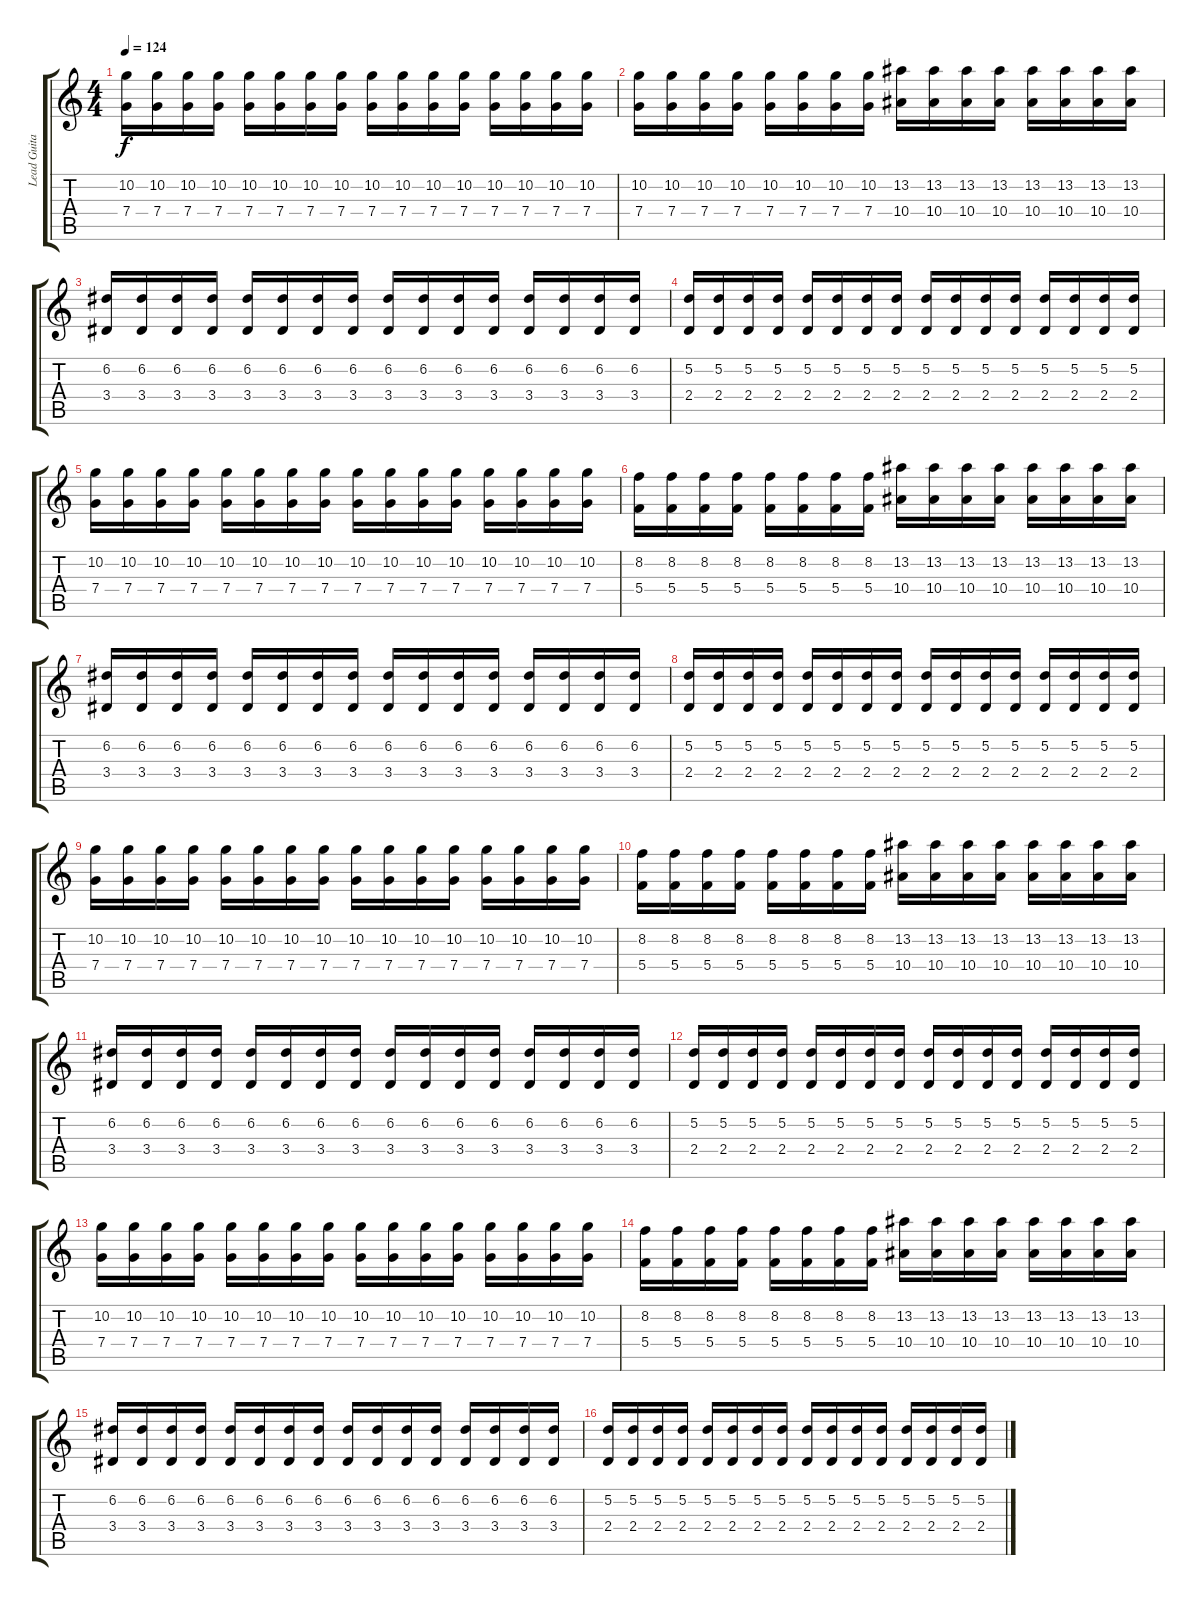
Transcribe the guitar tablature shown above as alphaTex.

\track ("Lead Guitar (Andi)" "Lead Guita") {instrument distortionguitar}
\staff {score tabs}
\tuning (D4 A3 F3 C3 G2 C2) {hide}
\ts (4 4)
\tempo 124
\clef g2
\ks c
(10.2 7.4).16{dy f} (10.2 7.4).16 (10.2 7.4).16 (10.2 7.4).16 (10.2 7.4).16 (10.2 7.4).16 (10.2 7.4).16 (10.2 7.4).16 (10.2 7.4).16 (10.2 7.4).16 (10.2 7.4).16 (10.2 7.4).16 (10.2 7.4).16 (10.2 7.4).16 (10.2 7.4).16 (10.2 7.4).16 |
(10.2 7.4).16 (10.2 7.4).16 (10.2 7.4).16 (10.2 7.4).16 (10.2 7.4).16 (10.2 7.4).16 (10.2 7.4).16 (10.2 7.4).16 (13.2 10.4).16 (13.2 10.4).16 (13.2 10.4).16 (13.2 10.4).16 (13.2 10.4).16 (13.2 10.4).16 (13.2 10.4).16 (13.2 10.4).16 |
(6.2 3.4).16 (6.2 3.4).16 (6.2 3.4).16 (6.2 3.4).16 (6.2 3.4).16 (6.2 3.4).16 (6.2 3.4).16 (6.2 3.4).16 (6.2 3.4).16 (6.2 3.4).16 (6.2 3.4).16 (6.2 3.4).16 (6.2 3.4).16 (6.2 3.4).16 (6.2 3.4).16 (6.2 3.4).16 |
(5.2 2.4).16 (5.2 2.4).16 (5.2 2.4).16 (5.2 2.4).16 (5.2 2.4).16 (5.2 2.4).16 (5.2 2.4).16 (5.2 2.4).16 (5.2 2.4).16 (5.2 2.4).16 (5.2 2.4).16 (5.2 2.4).16 (5.2 2.4).16 (5.2 2.4).16 (5.2 2.4).16 (5.2 2.4).16 |
(10.2 7.4).16 (10.2 7.4).16 (10.2 7.4).16 (10.2 7.4).16 (10.2 7.4).16 (10.2 7.4).16 (10.2 7.4).16 (10.2 7.4).16 (10.2 7.4).16 (10.2 7.4).16 (10.2 7.4).16 (10.2 7.4).16 (10.2 7.4).16 (10.2 7.4).16 (10.2 7.4).16 (10.2 7.4).16 |
(8.2 5.4).16 (8.2 5.4).16 (8.2 5.4).16 (8.2 5.4).16 (8.2 5.4).16 (8.2 5.4).16 (8.2 5.4).16 (8.2 5.4).16 (13.2 10.4).16 (13.2 10.4).16 (13.2 10.4).16 (13.2 10.4).16 (13.2 10.4).16 (13.2 10.4).16 (13.2 10.4).16 (13.2 10.4).16 |
(6.2 3.4).16 (6.2 3.4).16 (6.2 3.4).16 (6.2 3.4).16 (6.2 3.4).16 (6.2 3.4).16 (6.2 3.4).16 (6.2 3.4).16 (6.2 3.4).16 (6.2 3.4).16 (6.2 3.4).16 (6.2 3.4).16 (6.2 3.4).16 (6.2 3.4).16 (6.2 3.4).16 (6.2 3.4).16 |
(5.2 2.4).16 (5.2 2.4).16 (5.2 2.4).16 (5.2 2.4).16 (5.2 2.4).16 (5.2 2.4).16 (5.2 2.4).16 (5.2 2.4).16 (5.2 2.4).16 (5.2 2.4).16 (5.2 2.4).16 (5.2 2.4).16 (5.2 2.4).16 (5.2 2.4).16 (5.2 2.4).16 (5.2 2.4).16 |
(10.2 7.4).16 (10.2 7.4).16 (10.2 7.4).16 (10.2 7.4).16 (10.2 7.4).16 (10.2 7.4).16 (10.2 7.4).16 (10.2 7.4).16 (10.2 7.4).16 (10.2 7.4).16 (10.2 7.4).16 (10.2 7.4).16 (10.2 7.4).16 (10.2 7.4).16 (10.2 7.4).16 (10.2 7.4).16 |
(8.2 5.4).16 (8.2 5.4).16 (8.2 5.4).16 (8.2 5.4).16 (8.2 5.4).16 (8.2 5.4).16 (8.2 5.4).16 (8.2 5.4).16 (13.2 10.4).16 (13.2 10.4).16 (13.2 10.4).16 (13.2 10.4).16 (13.2 10.4).16 (13.2 10.4).16 (13.2 10.4).16 (13.2 10.4).16 |
(6.2 3.4).16 (6.2 3.4).16 (6.2 3.4).16 (6.2 3.4).16 (6.2 3.4).16 (6.2 3.4).16 (6.2 3.4).16 (6.2 3.4).16 (6.2 3.4).16 (6.2 3.4).16 (6.2 3.4).16 (6.2 3.4).16 (6.2 3.4).16 (6.2 3.4).16 (6.2 3.4).16 (6.2 3.4).16 |
(5.2 2.4).16 (5.2 2.4).16 (5.2 2.4).16 (5.2 2.4).16 (5.2 2.4).16 (5.2 2.4).16 (5.2 2.4).16 (5.2 2.4).16 (5.2 2.4).16 (5.2 2.4).16 (5.2 2.4).16 (5.2 2.4).16 (5.2 2.4).16 (5.2 2.4).16 (5.2 2.4).16 (5.2 2.4).16 |
(10.2 7.4).16 (10.2 7.4).16 (10.2 7.4).16 (10.2 7.4).16 (10.2 7.4).16 (10.2 7.4).16 (10.2 7.4).16 (10.2 7.4).16 (10.2 7.4).16 (10.2 7.4).16 (10.2 7.4).16 (10.2 7.4).16 (10.2 7.4).16 (10.2 7.4).16 (10.2 7.4).16 (10.2 7.4).16 |
(8.2 5.4).16 (8.2 5.4).16 (8.2 5.4).16 (8.2 5.4).16 (8.2 5.4).16 (8.2 5.4).16 (8.2 5.4).16 (8.2 5.4).16 (13.2 10.4).16 (13.2 10.4).16 (13.2 10.4).16 (13.2 10.4).16 (13.2 10.4).16 (13.2 10.4).16 (13.2 10.4).16 (13.2 10.4).16 |
(6.2 3.4).16 (6.2 3.4).16 (6.2 3.4).16 (6.2 3.4).16 (6.2 3.4).16 (6.2 3.4).16 (6.2 3.4).16 (6.2 3.4).16 (6.2 3.4).16 (6.2 3.4).16 (6.2 3.4).16 (6.2 3.4).16 (6.2 3.4).16 (6.2 3.4).16 (6.2 3.4).16 (6.2 3.4).16 |
(5.2 2.4).16 (5.2 2.4).16 (5.2 2.4).16 (5.2 2.4).16 (5.2 2.4).16 (5.2 2.4).16 (5.2 2.4).16 (5.2 2.4).16 (5.2 2.4).16 (5.2 2.4).16 (5.2 2.4).16 (5.2 2.4).16 (5.2 2.4).16 (5.2 2.4).16 (5.2 2.4).16 (5.2 2.4).16
